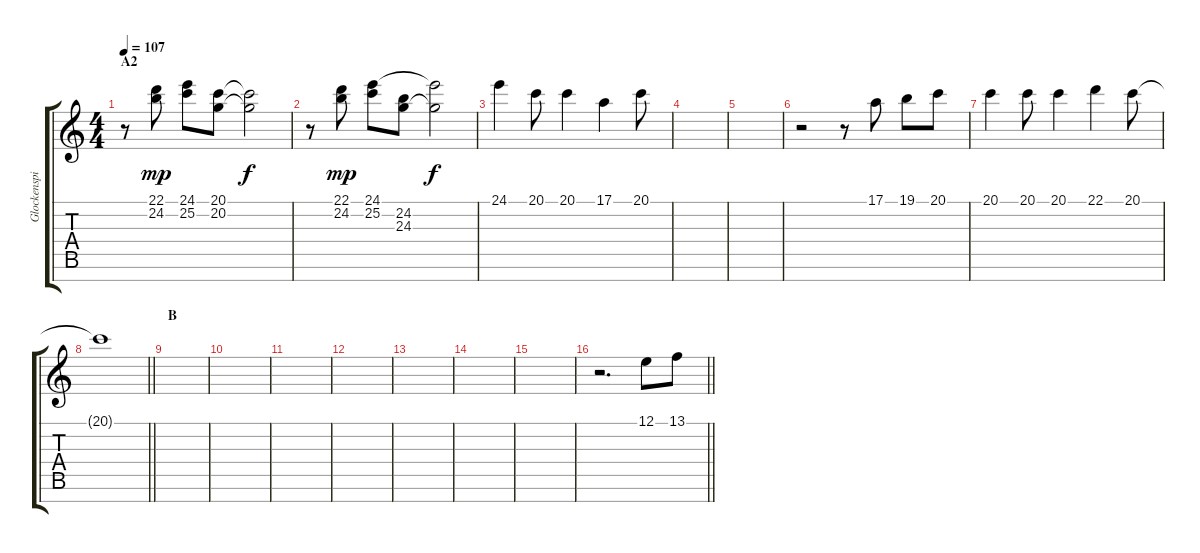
\track ("Glockenspiel" "Glockenspi") {instrument glockenspiel}
\staff {score tabs}
\tuning (E4 B3 G3 D3 A2 E2 B1) {hide}
\ts (4 4)
\section ("" "A2")
\tempo 107
\clef g2
\ks c
r.8{dy f} (22.1 24.2).8{dy mp} (24.1 25.2).8 (20.1 20.2).8 (20.1{t} 20.2{t}).2{dy f} |
r.8 (22.1 24.2).8{dy mp} (24.1 25.2).8 (24.2 24.3).8 (24.1{t} 24.3{t}).2{dy f} |
24.1.4 20.1.8 20.1.4 17.1.4 20.1.8 |
|
|
r.2 r.8 17.1.8 19.1.8 20.1.8 |
20.1.4 20.1.8 20.1.4 22.1.4 20.1.8 |
\barLineRight lightlight
20.1{t}.1 |
\section ("" "B")
|
|
|
|
|
|
|
\barLineRight lightlight
r.2{d} 12.1.8 13.1.8
